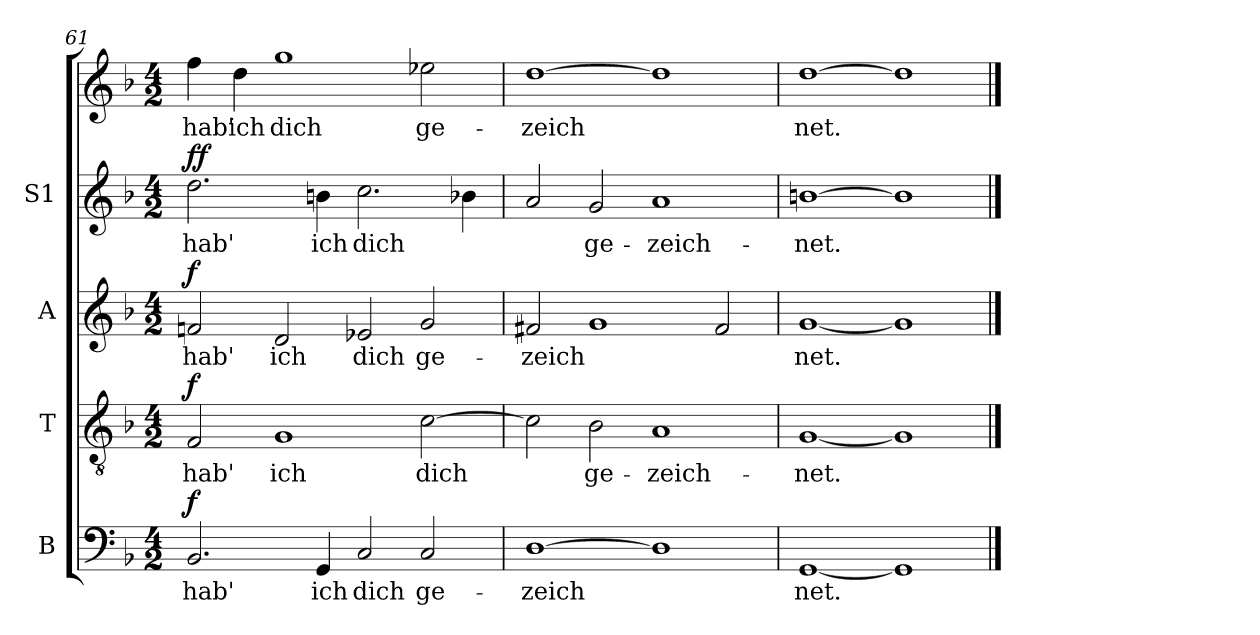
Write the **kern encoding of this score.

**kern	**text	**dynam	**kern	**text	**dynam	**kern	**text	**dynam	**kern	**text	**kern	**text	**dynam
*part4	*part4	*part4	*part3	*part3	*part3	*part2	*part2	*part2	*part1	*part1	*part1	*part1	*part1
*staff5	*staff5	*staff5	*staff4	*staff4	*staff4	*staff3	*staff3	*staff3	*staff2	*staff2	*staff1	*staff1	*staff1/2
*I"B	*	*	*I"T	*	*	*I"A	*	*	*I"S1	*	*	*	*
!!LO:LB:g=z
*clefF4	*	*	*clefGv2	*	*	*clefG2	*	*	*clefG2	*	*clefG2	*	*
*k[b-]	*	*	*k[b-]	*	*	*k[b-]	*	*	*k[b-]	*	*k[b-]	*	*
*F:	*	*	*F:	*	*	*F:	*	*	*F:	*	*F:	*	*
*M4/2	*	*	*M4/2	*	*	*M4/2	*	*	*M4/2	*	*M4/2	*	*
=61	=61	=61	=61	=61	=61	=61	=61	=61	=61	=61	=61	=61	=61
!	!LO:LY:b:cj	!LO:DY:a	!	!LO:LY:b:cj	!LO:DY:a	!	!LO:LY:b:cj	!LO:DY:a	!	!LO:LY:b:cj	!	!LO:LY:b:cj	!LO:DY:a=2
!	!	!	!	!	!	!	!	!	!	!	!	!	!LO:DY:n=1:a
2.BB-/	hab'	f	2F/	hab'	f	2fn/	hab'	f	2.dd\	-hab'	4ff\	hab'	f f
!	!	!	!	!	!	!	!	!	!	!	!	!LO:LY:b:cj	!
.	.	.	.	.	.	.	.	.	.	.	4dd\	ich	.
!	!	!	!	!LO:LY:b:cj	!	!	!LO:LY:b:cj	!	!	!	!	!LO:LY:b:cj	!
.	.	.	1G	ich	.	2d/	ich	.	.	.	1gg	dich	.
!	!LO:LY:b:cj	!	!	!	!	!	!	!	!	!LO:LY:b:cj	!	!	!
4GG/	ich	.	.	.	.	.	.	.	4bn\	ich	.	.	.
!	!LO:LY:b:cj	!	!	!	!	!	!LO:LY:b:cj	!	!	!LO:LY:b:cj	!	!	!
2C/	dich	.	.	.	.	2e-X/	dich	.	2.cc\	dich	.	.	.
!	!LO:LY:b:cj	!	!	!LO:LY:b:cj	!	!	!LO:LY:b:cj	!	!	!	!	!LO:LY:b:cj	!
2C/	ge-	.	[>2c\	dich	.	2g/	ge-	.	.	.	2ee-X\	ge-	.
!	!	!	!	!	!	!	!	!	!	!LO:LY:b:cj	!	!	!
.	.	.	.	.	.	.	.	.	4b-X\	-	.	.	.
=62	=62	=62	=62	=62	=62	=62	=62	=62	=62	=62	=62	=62	=62
!	!LO:LY:b:cj	!	!	!LO:LY:b:cj	!	!	!LO:LY:b:cj	!	!	!LO:LY:b:cj	!	!LO:LY:b:cj	!
[<1D	-zeich-	.	2c\]	.	.	2f#X/	-zeich	.	2a/	--	[>1dd	-zeich-	.
!	!	!	!	!LO:LY:b:cj	!	!	!LO:LY:b:cj	!	!	!LO:LY:b:cj	!	!	!
.	.	.	2B-\	ge-	.	1g	-	.	2g/	-ge-	.	.	.
!	!LO:LY:b:cj	!	!	!LO:LY:b:cj	!	!	!	!	!	!LO:LY:b:cj	!	!LO:LY:b:cj	!
1D]	--	.	1A	-zeich-	.	.	.	.	1a	-zeich-	1dd]	--	.
!	!	!	!	!	!	!	!LO:LY:b:cj	!	!	!	!	!	!
.	.	.	.	.	.	2f#/	--	.	.	.	.	.	.
=63	=63	=63	=63	=63	=63	=63	=63	=63	=63	=63	=63	=63	=63
!	!LO:LY:b:cj	!	!	!LO:LY:b:cj	!	!	!LO:LY:b:cj	!	!	!LO:LY:b:cj	!	!LO:LY:b:cj	!
[<1GG	-net.	.	[<1G	-net.	.	[<1g	-net.	.	[>1bn	net.	[>1dd	-net.	.
!	!LO:LY:b:cj	!	!	!LO:LY:b:cj	!	!	!LO:LY:b:cj	!	!	!LO:LY:b:cj	!	!LO:LY:b:cj	!
1GG]	.	.	1G]	.	.	1g]	.	.	1b]	.	1dd]	.	.
==	==	==	==	==	==	==	==	==	==	==	==	==	==
*-	*-	*-	*-	*-	*-	*-	*-	*-	*-	*-	*-	*-	*-
